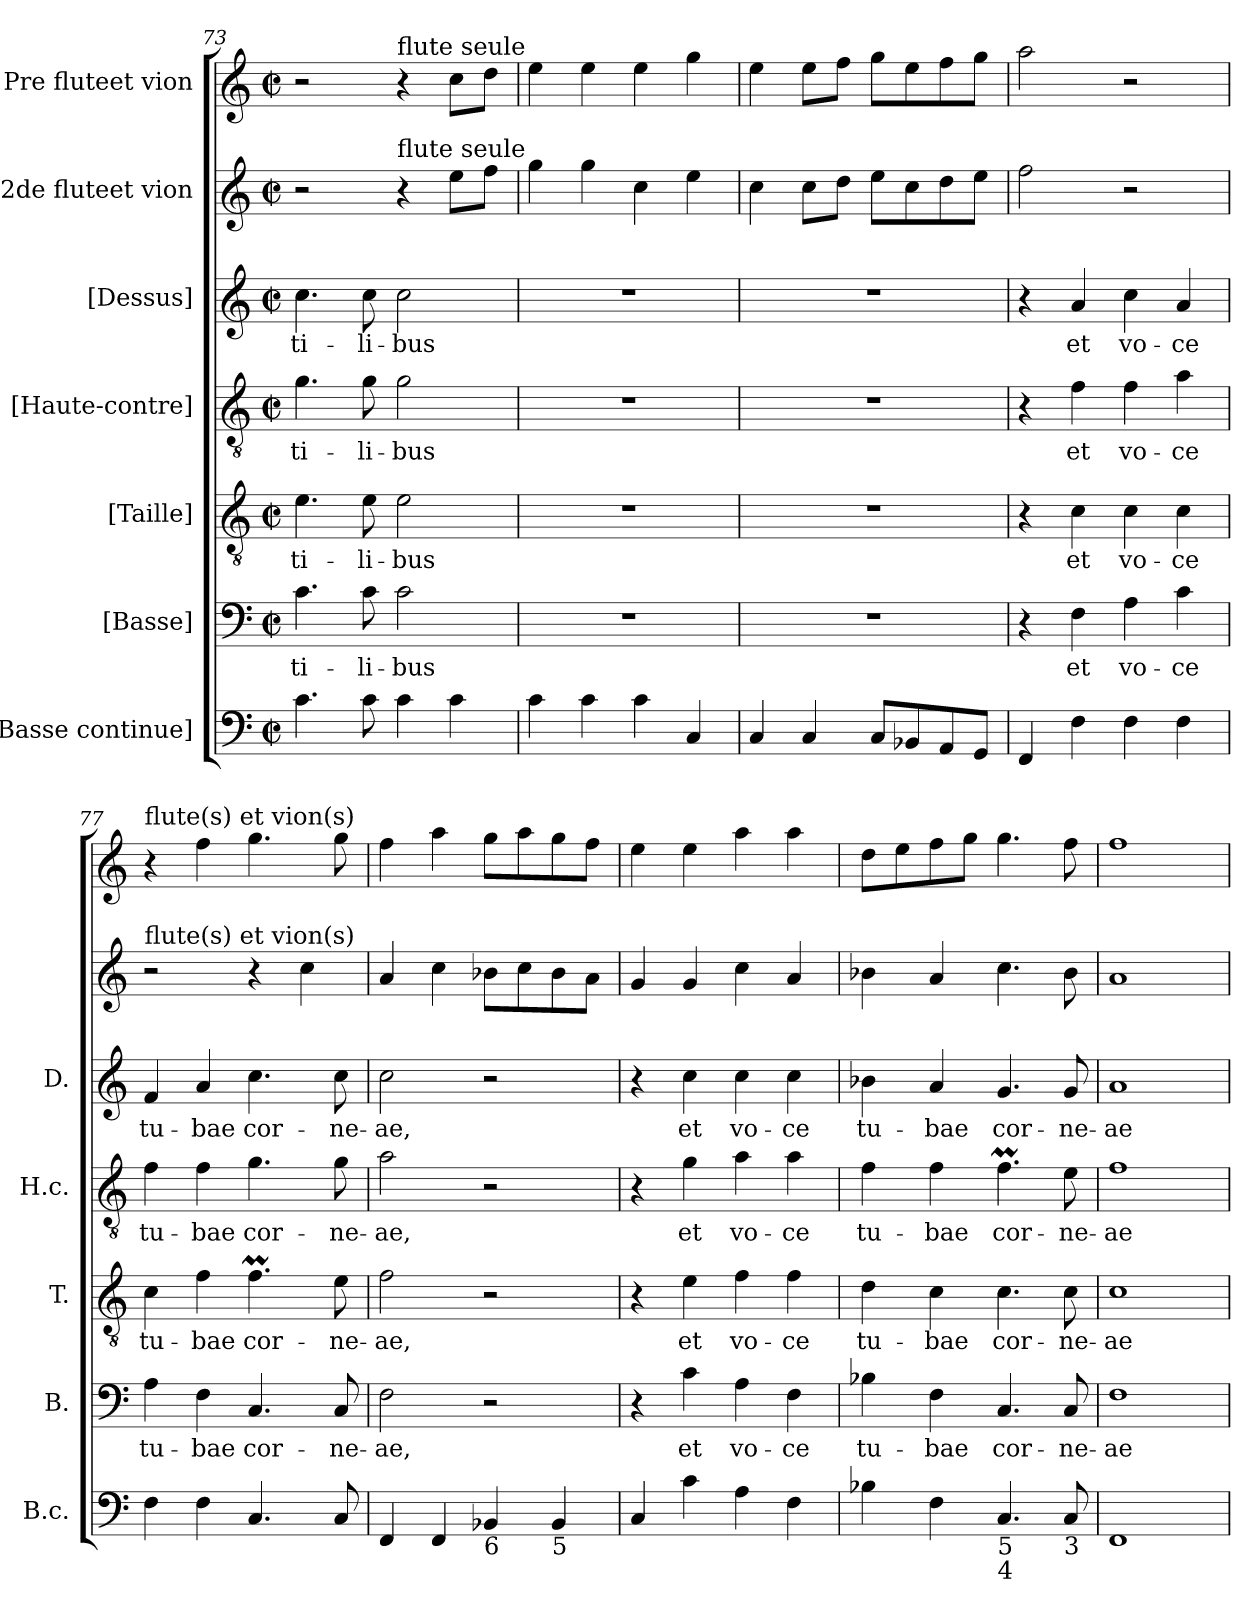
**kern	**kern	**text	**kern	**text	**kern	**text	**kern	**text	**kern	**kern
*part7	*part6	*part6	*part5	*part5	*part4	*part4	*part3	*part3	*part2	*part1
*staff7	*staff6	*staff6	*staff5	*staff5	*staff4	*staff4	*staff3	*staff3	*staff2	*staff1
*I"[Basse continue]	*I"[Basse]	*	*I"[Taille]	*	*I"[Haute-contre]	*	*I"[Dessus]	*	*I"2de fluteet vion	*I"Pre fluteet vion
*I'B.c.	*I'B.	*	*I'T.	*	*I'H.c.	*	*I'D.	*	*	*
*clefF4	*clefF4	*	*clefGv2	*	*clefGv2	*	*clefG2	*	*clefG2	*clefG2
*	*	*	*ITrd7c12	*	*ITrd7c12	*	*	*	*	*
*k[]	*k[]	*	*k[]	*	*k[]	*	*k[]	*	*k[]	*k[]
*C:	*C:	*	*C:	*	*C:	*	*C:	*	*C:	*C:
*M2/2	*M2/2	*	*M2/2	*	*M2/2	*	*M2/2	*	*M2/2	*M2/2
*met(c|)	*met(c|)	*	*met(c|)	*	*met(c|)	*	*met(c|)	*	*met(c|)	*met(c|)
=73	=73	=73	=73	=73	=73	=73	=73	=73	=73	=73
!	!	!LO:LY:b	!	!LO:LY:b	!	!LO:LY:b	!	!LO:LY:b	!	!
4.c\	4.c\	-ti-	4.E\	-ti-	4.G\	-ti-	4.cc\	-ti-	2r	2r
!	!	!LO:LY:b	!	!LO:LY:b	!	!LO:LY:b	!	!LO:LY:b	!	!
8c\	8c\	-li-	8E\	-li-	8G\	-li-	8cc\	-li-	.	.
!	!	!	!	!	!	!	!	!	!	!LO:TX:a:t=flute seule
!	!	!	!	!	!	!	!	!	!LO:TX:a:t=flute seule	!
!	!	!LO:LY:b	!	!LO:LY:b	!	!LO:LY:b	!	!LO:LY:b	!	!
4c\	2c\	-bus	2E\	-bus	2G\	-bus	2cc\	-bus	4r	4r
4c\	.	.	.	.	.	.	.	.	8ee\L	8cc\L
.	.	.	.	.	.	.	.	.	8ff\J	8dd\J
!!LO:LB:g=z
=74	=74	=74	=74	=74	=74	=74	=74	=74	=74	=74
4c\	1r	.	1r	.	1r	.	1r	.	4gg\	4ee\
4c\	.	.	.	.	.	.	.	.	4gg\	4ee\
4c\	.	.	.	.	.	.	.	.	4cc\	4ee\
4C/	.	.	.	.	.	.	.	.	4ee\	4gg\
=75	=75	=75	=75	=75	=75	=75	=75	=75	=75	=75
4C/	1r	.	1r	.	1r	.	1r	.	4cc\	4ee\
4C/	.	.	.	.	.	.	.	.	8cc\L	8ee\L
.	.	.	.	.	.	.	.	.	8dd\J	8ff\J
8C/L	.	.	.	.	.	.	.	.	8ee\L	8gg\L
8BB-X/	.	.	.	.	.	.	.	.	8cc\	8ee\
8AA/	.	.	.	.	.	.	.	.	8dd\	8ff\
8GG/J	.	.	.	.	.	.	.	.	8ee\J	8gg\J
=76	=76	=76	=76	=76	=76	=76	=76	=76	=76	=76
4FF/	4r	.	4r	.	4r	.	4r	.	2ff\	2aa\
!	!	!LO:LY:b	!	!LO:LY:b	!	!LO:LY:b	!	!LO:LY:b	!	!
4F\	4F\	et	4C\	et	4F\	et	4a/	et	.	.
!	!	!LO:LY:b	!	!LO:LY:b	!	!LO:LY:b	!	!LO:LY:b	!	!
4F\	4A\	vo-	4C\	vo-	4F\	vo-	4cc\	vo-	2r	2r
!	!	!LO:LY:b	!	!LO:LY:b	!	!LO:LY:b	!	!LO:LY:b	!	!
4F\	4c\	-ce	4C\	-ce	4A\	-ce	4a/	-ce	.	.
=77	=77	=77	=77	=77	=77	=77	=77	=77	=77	=77
!	!	!	!	!	!	!	!	!	!	!LO:TX:a:t=flute(s) et vion(s)
!	!	!	!	!	!	!	!	!	!LO:TX:a:t=flute(s) et vion(s)	!
!	!	!LO:LY:b	!	!LO:LY:b	!	!LO:LY:b	!	!LO:LY:b	!	!
4F\	4A\	tu-	4C\	tu-	4F\	tu-	4f/	tu-	2r	4r
!	!	!LO:LY:b	!	!LO:LY:b	!	!LO:LY:b	!	!LO:LY:b	!	!
4F\	4F\	-bae	4F\	-bae	4F\	-bae	4a/	-bae	.	4ff\
!	!	!LO:LY:b	!	!LO:LY:b	!	!LO:LY:b	!	!LO:LY:b	!	!
4.C/	4.C/	cor-	4.FM\	cor-	4.G\	cor-	4.cc\	cor-	4r	4.gg\
.	.	.	.	.	.	.	.	.	4cc\	.
!	!	!LO:LY:b	!	!LO:LY:b	!	!LO:LY:b	!	!LO:LY:b	!	!
8C/	8C/	-ne-	8E\	-ne-	8G\	-ne-	8cc\	-ne-	.	8gg\
=78	=78	=78	=78	=78	=78	=78	=78	=78	=78	=78
!	!	!LO:LY:b	!	!LO:LY:b	!	!LO:LY:b	!	!LO:LY:b	!	!
4FF/	2F\	-ae,	2F\	-ae,	2A\	-ae,	2cc\	-ae,	4a/	4ff\
4FF/	.	.	.	.	.	.	.	.	4cc\	4aa\
!LO:TX:b:t=6	!	!	!	!	!	!	!	!	!	!
4BB-X/	2r	.	2r	.	2r	.	2r	.	8b-X\L	8gg\L
.	.	.	.	.	.	.	.	.	8cc\	8aa\
!LO:TX:b:t=5	!	!	!	!	!	!	!	!	!	!
4BB-/	.	.	.	.	.	.	.	.	8b-\	8gg\
.	.	.	.	.	.	.	.	.	8a\J	8ff\J
=79	=79	=79	=79	=79	=79	=79	=79	=79	=79	=79
4C/	4r	.	4r	.	4r	.	4r	.	4g/	4ee\
!	!	!LO:LY:b	!	!LO:LY:b	!	!LO:LY:b	!	!LO:LY:b	!	!
4c\	4c\	et	4E\	et	4G\	et	4cc\	et	4g/	4ee\
!	!	!LO:LY:b	!	!LO:LY:b	!	!LO:LY:b	!	!LO:LY:b	!	!
4A\	4A\	vo-	4F\	vo-	4A\	vo-	4cc\	vo-	4cc\	4aa\
!	!	!LO:LY:b	!	!LO:LY:b	!	!LO:LY:b	!	!LO:LY:b	!	!
4F\	4F\	-ce	4F\	-ce	4A\	-ce	4cc\	-ce	4a/	4aa\
!!LO:PB:g=z
=80	=80	=80	=80	=80	=80	=80	=80	=80	=80	=80
!	!	!LO:LY:b	!	!LO:LY:b	!	!LO:LY:b	!	!LO:LY:b	!	!
4B-X\	4B-X\	tu-	4D\	tu-	4F\	tu-	4b-X\	tu-	4b-X\	8dd\L
.	.	.	.	.	.	.	.	.	.	8ee\
!	!	!LO:LY:b	!	!LO:LY:b	!	!LO:LY:b	!	!LO:LY:b	!	!
4F\	4F\	-bae	4C\	-bae	4F\	-bae	4a/	-bae	4a/	8ff\
.	.	.	.	.	.	.	.	.	.	8gg\J
!LO:TX:b:t=5	!	!	!	!	!	!	!	!	!	!
!LO:TX:b:t=4	!	!	!	!	!	!	!	!	!	!
!	!	!LO:LY:b	!	!LO:LY:b	!	!LO:LY:b	!	!LO:LY:b	!	!
4.C/	4.C/	cor-	4.C\	cor-	4.FM\	cor-	4.g/	cor-	4.cc\	4.gg\
!LO:TX:b:t=3	!	!	!	!	!	!	!	!	!	!
!	!	!LO:LY:b	!	!LO:LY:b	!	!LO:LY:b	!	!LO:LY:b	!	!
8C/	8C/	-ne-	8C\	-ne-	8E\	-ne-	8g/	-ne-	8b-\	8ff\
=81	=81	=81	=81	=81	=81	=81	=81	=81	=81	=81
!	!	!LO:LY:b	!	!LO:LY:b	!	!LO:LY:b	!	!LO:LY:b	!	!
1FF	1F	-ae	1C	-ae	1F	-ae	1a	-ae	1a	1ff
=	=	=	=	=	=	=	=	=	=	=
*-	*-	*-	*-	*-	*-	*-	*-	*-	*-	*-
